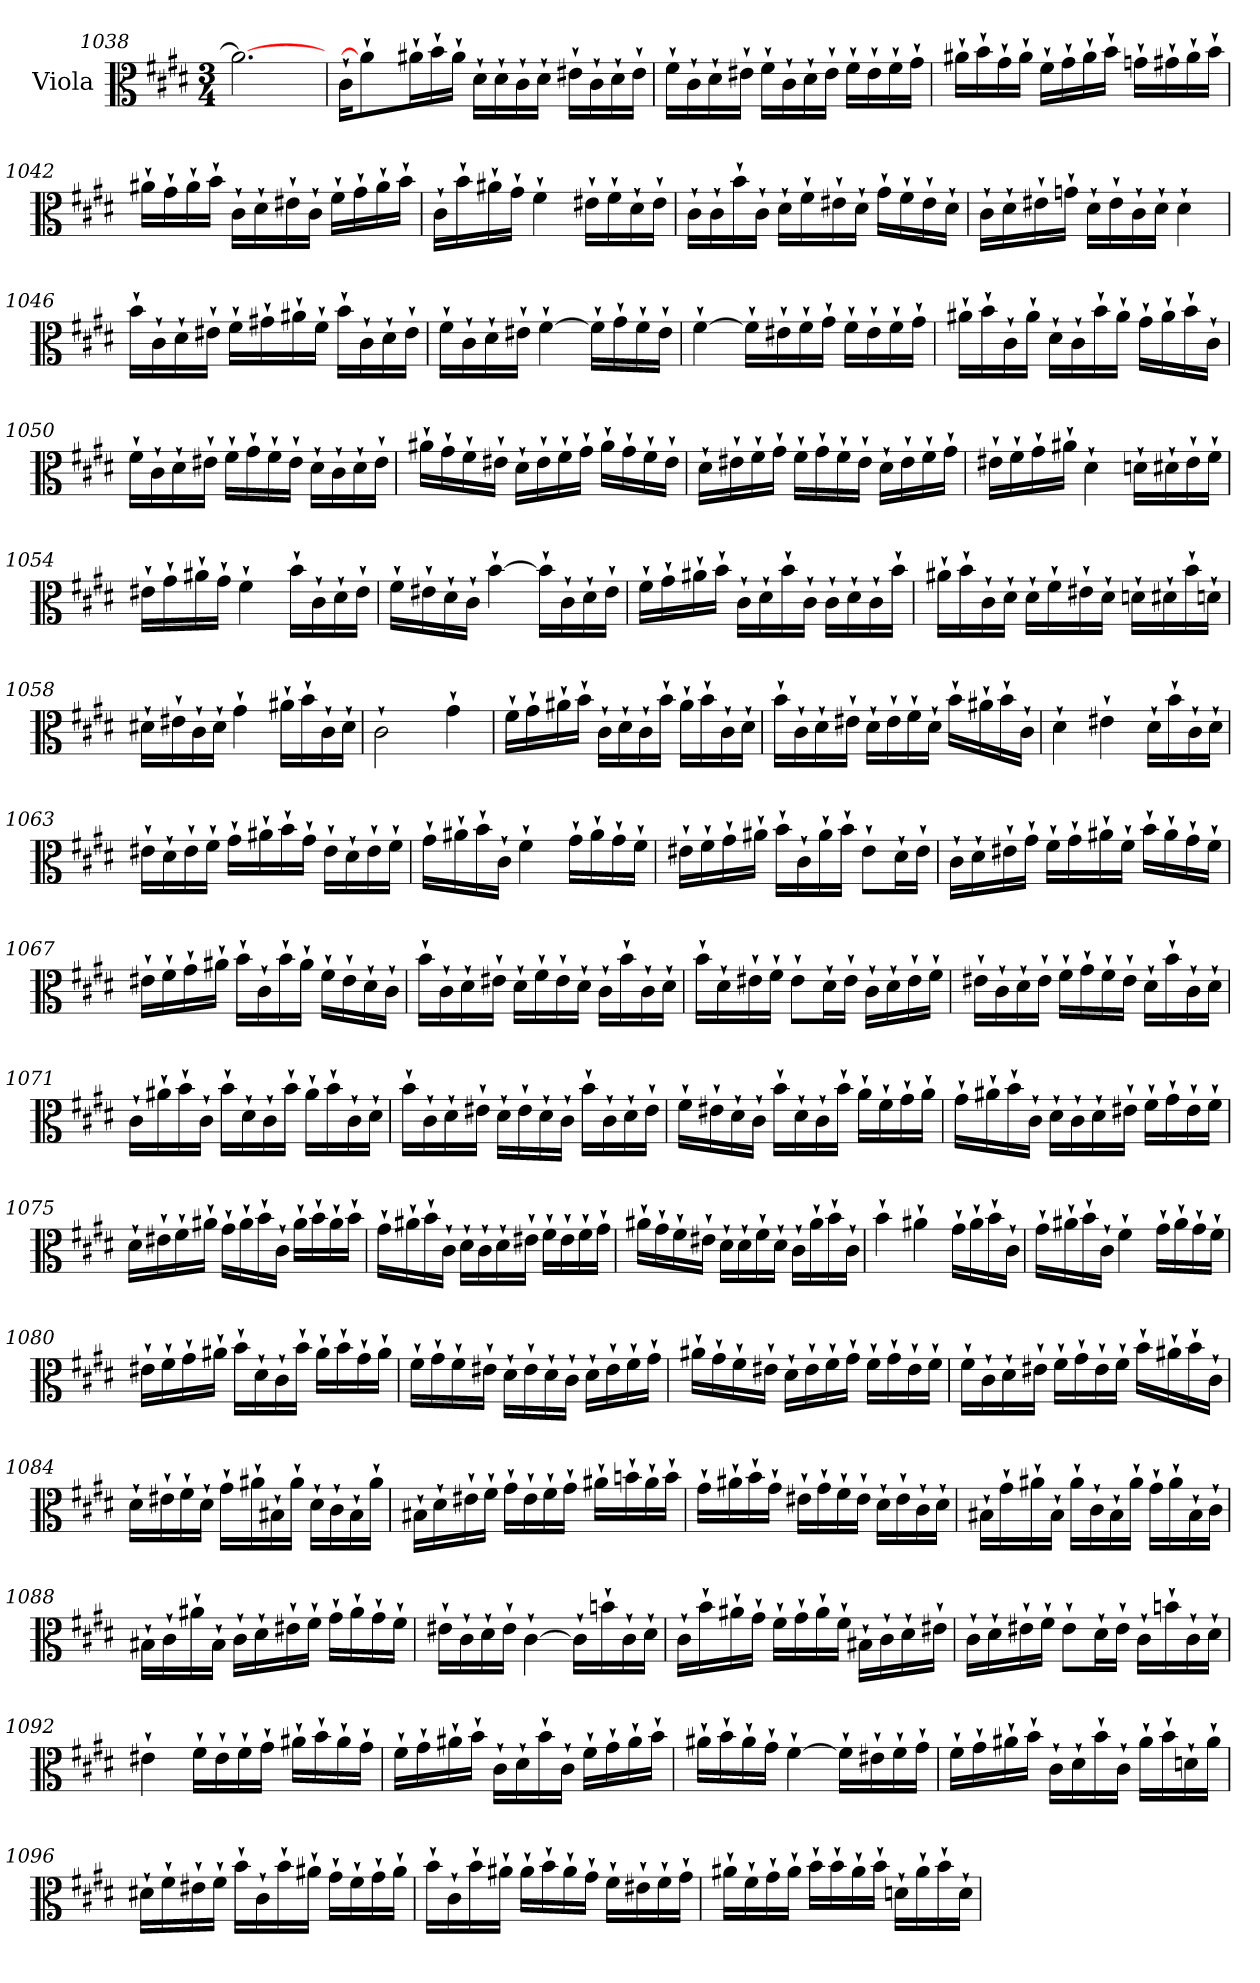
**kern
*part1
*staff1
*I"Viola
*I'Vla.
*clefC3
*k[f#c#g#d#]
*E:
*M3/4
=1038
2.a#_
=1039
16c#`\LL
4a#`]
16a#X`\
16b`\
16a#`\JJ
16d#`\LL
16d#`\
16c#`\
16d#`\JJ
16e#X`\LL
16c#`\
16d#`\
16e#`\JJ
!!LO:LB:g=z
=1040
16f#`\LL
16c#`\
16d#`\
16e#X`\JJ
16f#`\LL
16c#`\
16d#`\
16e#`\JJ
16f#`\LL
16e#`\
16f#`\
16g#`\JJ
=1041
16a#X`\LL
16b`\
16g#`\
16a#`\JJ
16f#`\LL
16g#`\
16a#`\
16b`\JJ
16gn`\LL
16g#X`\
16a#`\
16b`\JJ
=1042
16a#X`\LL
16g#`\
16a#`\
16b`\JJ
16c#`\LL
16d#`\
16e#X`\
16c#`\JJ
16f#`\LL
16g#`\
16a#`\
16b`\JJ
!!LO:LB:g=z
=1043
16c#`\LL
16b`\
16a#X`\
16g#`\JJ
4f#`\
16e#X`\LL
16f#`\
16d#`\
16e#`\JJ
=1044
16c#`\LL
16c#`\
16b`\
16c#`\JJ
16d#`\LL
16f#`\
16e#X`\
16d#`\JJ
16g#`\LL
16f#`\
16e#`\
16d#`\JJ
=1045
16c#`\LL
16d#`\
16e#X`\
16gn`\JJ
16d#`\LL
16e#`\
16c#`\
16d#`\JJ
4d#`\
!!LO:LB:g=z
=1046
16b`\LL
16c#`\
16d#`\
16e#X`\JJ
16f#`\LL
16g#X`\
16a#X`\
16f#`\JJ
16b`\LL
16c#`\
16d#`\
16e#`\JJ
=1047
16f#`\LL
16c#`\
16d#`\
16e#X`\JJ
[4f#`\
16f#`\LL]
16g#`\
16f#`\
16e#`\JJ
=1048
[4f#`\
16f#`\LL]
16e#X`\
16f#`\
16g#`\JJ
16f#`\LL
16e#`\
16f#`\
16g#`\JJ
!!LO:LB:g=z
=1049
16a#X`\LL
16b`\
16c#`\
16a#`\JJ
16d#`\LL
16c#`\
16b`\
16a#`\JJ
16g#`\LL
16a#`\
16b`\
16c#`\JJ
=1050
16f#`\LL
16c#`\
16d#`\
16e#X`\JJ
16f#`\LL
16g#`\
16f#`\
16e#`\JJ
16d#`\LL
16c#`\
16d#`\
16e#`\JJ
=1051
16a#X`\LL
16g#`\
16f#`\
16e#X`\JJ
16d#`\LL
16e#`\
16f#`\
16g#`\JJ
16a#`\LL
16g#`\
16f#`\
16e#`\JJ
!!LO:LB:g=z
=1052
16d#`\LL
16e#X`\
16f#`\
16g#`\JJ
16f#`\LL
16g#`\
16f#`\
16e#`\JJ
16d#`\LL
16e#`\
16f#`\
16g#`\JJ
=1053
16e#X`\LL
16f#`\
16g#`\
16a#X`\JJ
4d#`\
16dn`\LL
16d#X`\
16e#`\
16f#`\JJ
=1054
16e#X`\LL
16g#`\
16a#X`\
16g#`\JJ
4f#`\
16b`\LL
16c#`\
16d#`\
16e#`\JJ
=1055
16f#`\LL
16e#X`\
16d#`\
16c#`\JJ
[4b`\
16b`\LL]
16c#`\
16d#`\
16e#`\JJ
!!LO:PB:g=z
=1056
16f#`\LL
16g#`\
16a#X`\
16b`\JJ
16c#`\LL
16d#`\
16b`\
16c#`\JJ
16c#`\LL
16d#`\
16c#`\
16b`\JJ
=1057
16a#X`\LL
16b`\
16c#`\
16d#`\JJ
16d#`\LL
16f#`\
16e#X`\
16d#`\JJ
16dn`\LL
16d#X`\
16b`\
16dn`\JJ
=1058
16d#X`\LL
16e#X`\
16c#`\
16d#`\JJ
4g#`\
16a#X`\LL
16b`\
16c#`\
16d#`\JJ
=1059
2c#`\
4g#`\
!!LO:LB:g=z
=1060
16f#`\LL
16g#`\
16a#X`\
16b`\JJ
16c#`\LL
16d#`\
16c#`\
16b`\JJ
16a#`\LL
16b`\
16c#`\
16d#`\JJ
=1061
16b`\LL
16c#`\
16d#`\
16e#X`\JJ
16d#`\LL
16e#`\
16f#`\
16d#`\JJ
16b`\LL
16a#X`\
16b`\
16c#`\JJ
=1062
4d#`\
4e#X`\
16d#`\LL
16b`\
16c#`\
16d#`\JJ
!!LO:LB:g=z
=1063
16e#X`\LL
16d#`\
16e#`\
16f#`\JJ
16g#`\LL
16a#X`\
16b`\
16g#`\JJ
16e#`\LL
16d#`\
16e#`\
16f#`\JJ
=1064
16g#`\LL
16a#X`\
16b`\
16c#`\JJ
4f#`\
16g#`\LL
16a#`\
16g#`\
16f#`\JJ
=1065
16e#X`\LL
16f#`\
16g#`\
16a#X`\JJ
16b`\LL
16c#`\
16a#`\
16b`\JJ
8e#`\L
16d#`\L
16e#`\JJ
!!LO:LB:g=z
=1066
16c#`\LL
16d#`\
16e#X`\
16g#`\JJ
16f#`\LL
16g#`\
16a#X`\
16f#`\JJ
16b`\LL
16a#`\
16g#`\
16f#`\JJ
=1067
16e#X`\LL
16f#`\
16g#`\
16a#X`\JJ
16b`\LL
16c#`\
16b`\
16a#`\JJ
16f#`\LL
16e#`\
16d#`\
16c#`\JJ
=1068
16b`\LL
16c#`\
16d#`\
16e#X`\JJ
16d#`\LL
16f#`\
16e#`\
16d#`\JJ
16c#`\LL
16b`\
16c#`\
16d#`\JJ
!!LO:LB:g=z
=1069
16b`\LL
16d#`\
16e#X`\
16f#`\JJ
8e#`\L
16d#`\L
16e#`\JJ
16c#`\LL
16d#`\
16e#`\
16f#`\JJ
=1070
16e#X`\LL
16c#`\
16d#`\
16e#`\JJ
16f#`\LL
16g#`\
16f#`\
16e#`\JJ
16d#`\LL
16b`\
16c#`\
16d#`\JJ
=1071
16c#`\LL
16a#X`\
16b`\
16c#`\JJ
16b`\LL
16d#`\
16c#`\
16b`\JJ
16a#`\LL
16b`\
16c#`\
16d#`\JJ
!!LO:LB:g=z
=1072
16b`\LL
16c#`\
16d#`\
16e#X`\JJ
16d#`\LL
16e#`\
16d#`\
16c#`\JJ
16b`\LL
16c#`\
16d#`\
16e#`\JJ
=1073
16f#`\LL
16e#X`\
16d#`\
16c#`\JJ
16b`\LL
16d#`\
16c#`\
16b`\JJ
16a`\LL
16f#`\
16g#`\
16a`\JJ
=1074
16g#`\LL
16a#X`\
16b`\
16c#`\JJ
16d#`\LL
16c#`\
16d#`\
16e#X`\JJ
16f#`\LL
16g#`\
16e#`\
16f#`\JJ
!!LO:LB:g=z
=1075
16d#`\LL
16e#X`\
16f#`\
16a#X`\JJ
16g#`\LL
16a#`\
16b`\
16c#`\JJ
16a#`\LL
16b`\
16a#`\
16b`\JJ
=1076
16g#`\LL
16a#X`\
16b`\
16c#`\JJ
16d#`\LL
16c#`\
16d#`\
16e#X`\JJ
16f#`\LL
16e#`\
16f#`\
16g#`\JJ
=1077
16a#X`\LL
16g#`\
16f#`\
16e#X`\JJ
16d#`\LL
16d#`\
16f#`\
16d#`\JJ
16c#`\LL
16a#`\
16b`\
16c#`\JJ
!!LO:LB:g=z
=1078
4b`\
4a#X`\
16g#`\LL
16a#`\
16b`\
16c#`\JJ
=1079
16g#`\LL
16a#X`\
16b`\
16c#`\JJ
4f#`\
16g#`\LL
16a#`\
16g#`\
16f#`\JJ
=1080
16e#X`\LL
16f#`\
16g#`\
16a#X`\JJ
16b`\LL
16d#`\
16c#`\
16b`\JJ
16a#`\LL
16b`\
16g#`\
16a#`\JJ
=1081
16f#`\LL
16g#`\
16f#`\
16e#X`\JJ
16d#`\LL
16e#`\
16d#`\
16c#`\JJ
16d#`\LL
16e#`\
16f#`\
16g#`\JJ
!!LO:LB:g=z
=1082
16a#X`\LL
16g#`\
16f#`\
16e#X`\JJ
16d#`\LL
16e#`\
16f#`\
16g#`\JJ
16f#`\LL
16g#`\
16e#`\
16f#`\JJ
=1083
16f#`\LL
16c#`\
16d#`\
16e#X`\JJ
16f#`\LL
16g#`\
16e#`\
16f#`\JJ
16b`\LL
16a#X`\
16b`\
16c#`\JJ
=1084
16d#`\LL
16e#X`\
16f#`\
16d#`\JJ
16g#`\LL
16a#X`\
16B#X`\
16a#`\JJ
16d#`\LL
16c#`\
16B#`\
16a#`\JJ
!!LO:LB:g=z
=1085
16B#X`\LL
16d#`\
16e#X`\
16f#`\JJ
16g#`\LL
16e#`\
16f#`\
16g#`\JJ
16a#X`\LL
16bn`\
16a#`\
16b`\JJ
=1086
16g#`\LL
16a#X`\
16b`\
16g#`\JJ
16e#X`\LL
16g#`\
16f#`\
16e#`\JJ
16d#`\LL
16e#`\
16c#`\
16d#`\JJ
=1087
16B#X`\LL
16g#`\
16a#X`\
16B#`\JJ
16a#`\LL
16c#`\
16B#`\
16a#`\JJ
16g#`\LL
16a#`\
16B#`\
16c#`\JJ
!!LO:PB:g=z
=1088
16B#X`\LL
16c#`\
16a#X`\
16B#`\JJ
16c#`\LL
16d#`\
16e#X`\
16f#`\JJ
16g#`\LL
16a#`\
16g#`\
16f#`\JJ
=1089
16e#X`\LL
16c#`\
16d#`\
16e#`\JJ
[4c#`\
16c#`\LL]
16bn`\
16c#`\
16d#`\JJ
=1090
16c#`\LL
16b`\
16a#X`\
16g#`\JJ
16f#`\LL
16g#`\
16a#`\
16f#`\JJ
16B#X`\LL
16c#`\
16d#`\
16e#X`\JJ
!!LO:LB:g=z
=1091
16c#`\LL
16d#`\
16e#X`\
16f#`\JJ
8e#`\L
16d#`\L
16e#`\JJ
16c#`\LL
16bn`\
16c#`\
16d#`\JJ
=1092
4e#X`\
16f#`\LL
16e#`\
16f#`\
16g#`\JJ
16a#X`\LL
16b`\
16a#`\
16g#`\JJ
=1093
16f#`\LL
16g#`\
16a#X`\
16b`\JJ
16c#`\LL
16d#`\
16b`\
16c#`\JJ
16f#`\LL
16g#`\
16a#`\
16b`\JJ
!!LO:LB:g=z
=1094
16a#X`\LL
16b`\
16a#`\
16g#`\JJ
[4f#`\
16f#`\LL]
16e#X`\
16f#`\
16g#`\JJ
=1095
16f#`\LL
16g#`\
16a#X`\
16b`\JJ
16c#`\LL
16d#`\
16b`\
16c#`\JJ
16a#`\LL
16b`\
16dn`\
16a#`\JJ
=1096
16d#X`\LL
16f#`\
16e#X`\
16f#`\JJ
16b`\LL
16c#`\
16b`\
16a#X`\JJ
16g#`\LL
16f#`\
16g#`\
16a#`\JJ
!!LO:LB:g=z
=1097
16b`\LL
16c#`\
16b`\
16a#X`\JJ
16a#`\LL
16b`\
16a#`\
16g#`\JJ
16f#`\LL
16e#X`\
16f#`\
16g#`\JJ
=1098
16a#X`\LL
16f#`\
16g#`\
16a#`\JJ
16b`\LL
16b`\
16a#`\
16b`\JJ
16dn`\LL
16a#`\
16b`\
16d`\JJ
=
*-
